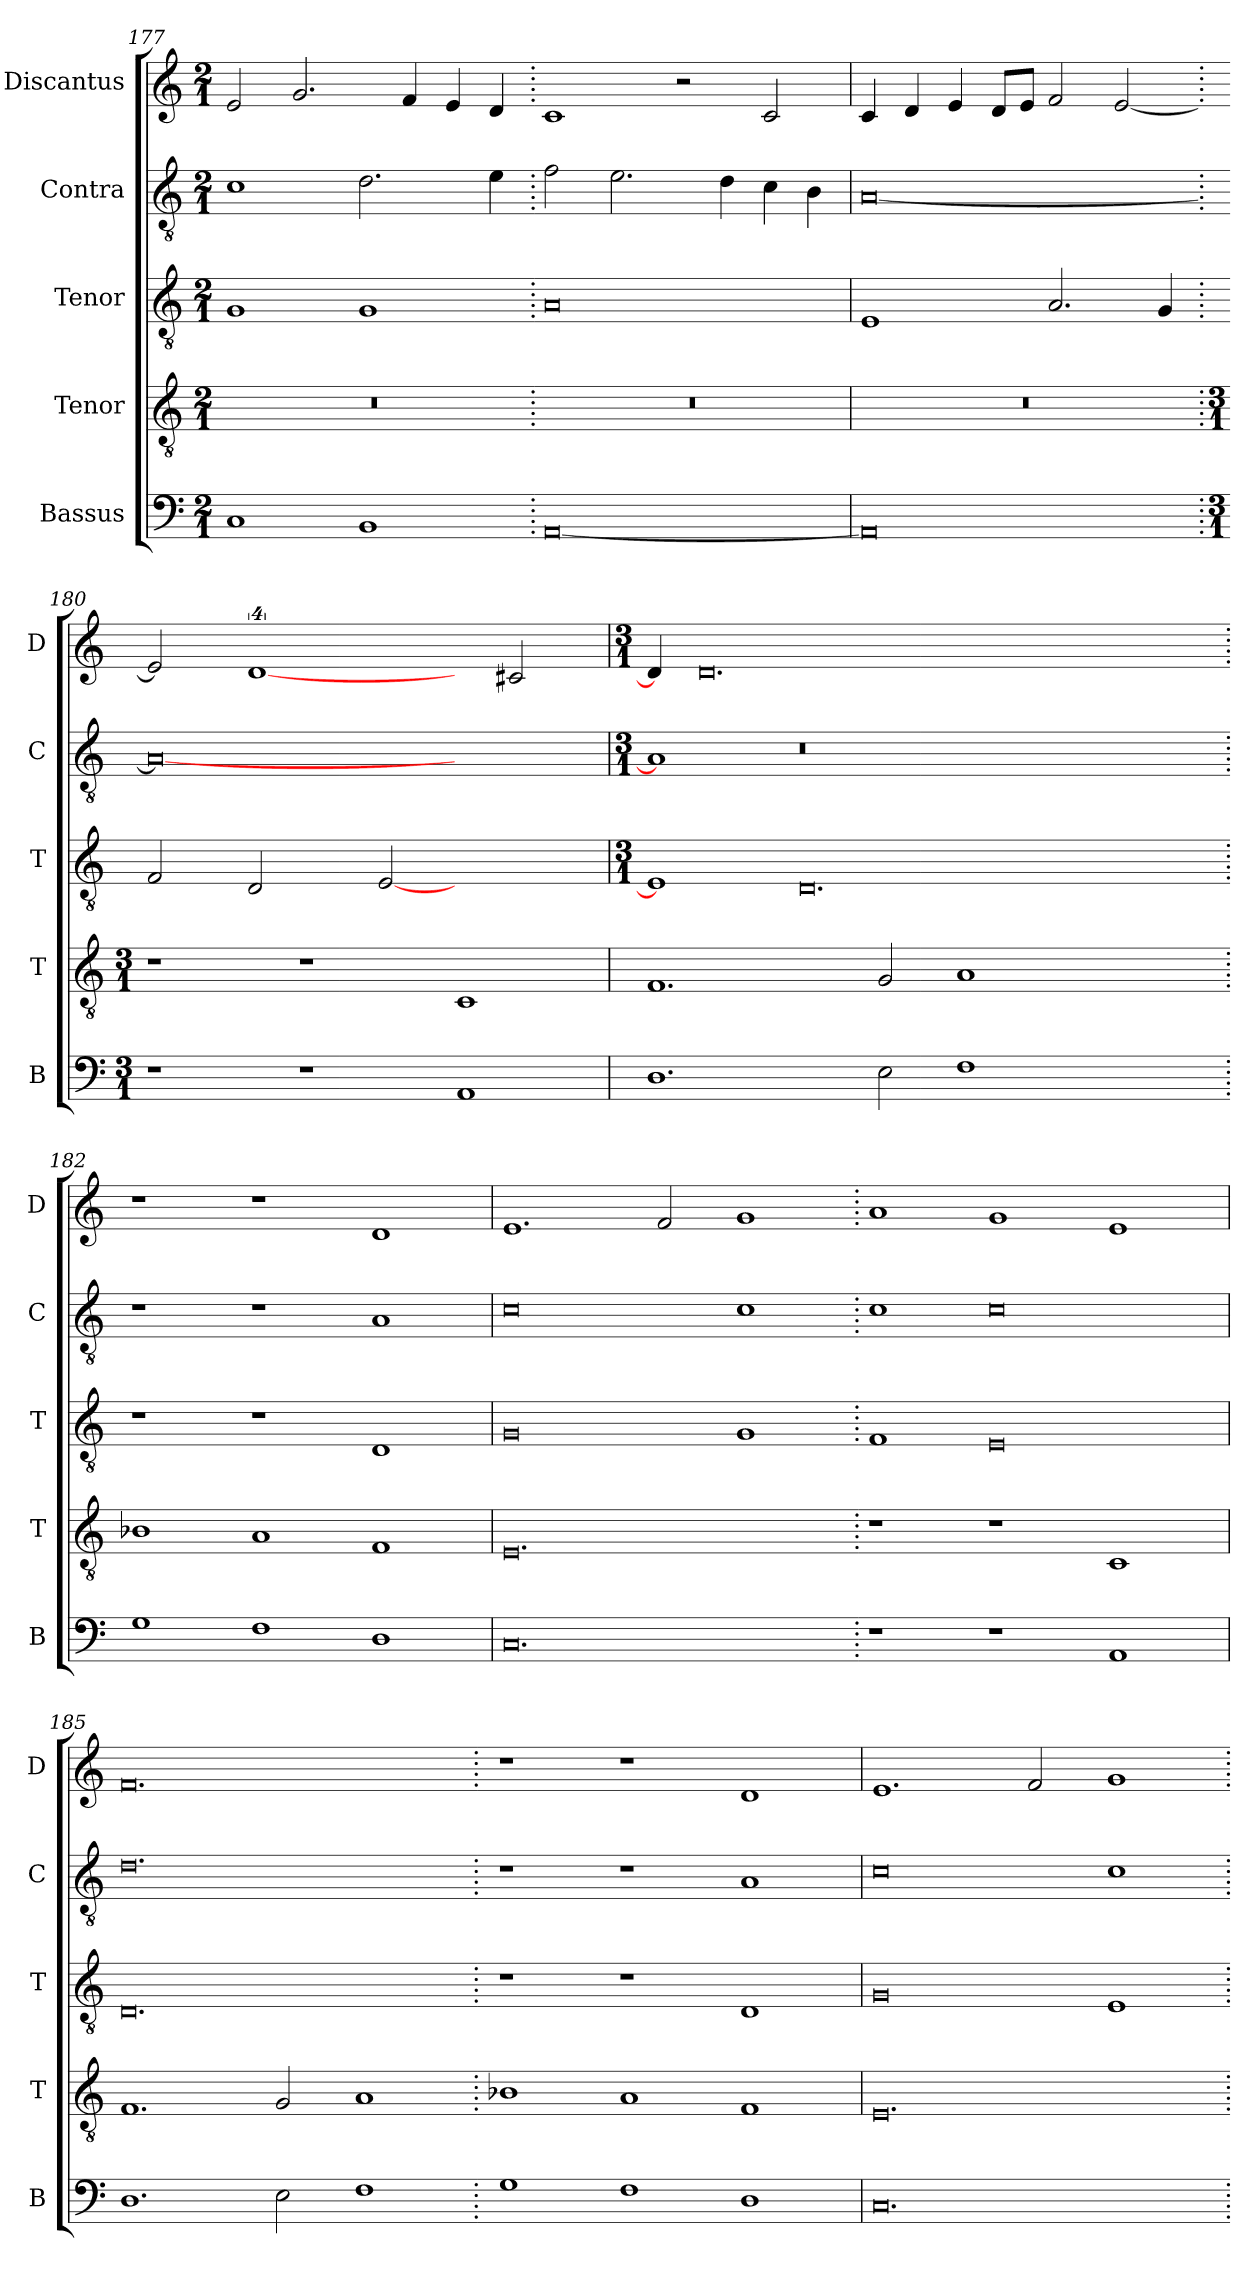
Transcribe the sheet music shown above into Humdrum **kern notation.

**kern	**kern	**kern	**kern	**kern
*part5	*part4	*part3	*part2	*part1
*staff5	*staff4	*staff3	*staff2	*staff1
*I"Bassus	*I"Tenor	*I"Tenor	*I"Contra	*I"Discantus
*I'B	*I'T	*I'T	*I'C	*I'D
*clefF4	*clefGv2	*clefGv2	*clefGv2	*clefG2
*k[]	*k[]	*k[]	*k[]	*k[]
*M2/1	*M2/1	*M2/1	*M2/1	*M2/1
=177	=177	=177	=177	=177
1C	0r	1G	1c	2e/
.	.	.	.	2.g/
1BB	.	1G	2.d\	.
.	.	.	.	4f/
.	.	.	.	4e/
.	.	.	4e\	4d/
=178.	=178.	=178.	=178.	=178.
[0AA	0r	0A	2f\	1c
.	.	.	2.e\	.
.	.	.	.	2r
.	.	.	4d\	.
.	.	.	4c\	2c/
.	.	.	4B\	.
=179	=179	=179	=179	=179
0AA]	0r	1E	[0A	4c/
.	.	.	.	4d/
.	.	.	.	4e/
.	.	.	.	8d/L
.	.	.	.	8e/J
.	.	2.A/	.	2f/
.	.	.	.	[2e/
.	.	4G/	.	.
=180.	=180.	=180.	=180.	=180.
*M3/1	*M3/1	*	*	*
!	!	!LO:N:vis=2	!	!LO:N:vis=2
1r	1r	2.F/	0A_	2.e/]
!	!	!LO:N:vis=2	!	!
.	.	2.D/	.	[4%5d
1r	1r	.	.	.
.	.	[2E	.	.
1AA	1C	1ryy	1ryy	4ryy
!	!	!	!	!LO:N:vis=2
.	.	.	.	2.c#X/
=181	=181	=181	=181	=181
*	*	*M3/1	*M3/1	*M3/1
1.D	1.F	1E]	1A]	4d]
.	.	.	.	0.d
.	.	0.D	0.r	.
2E\	2G/	.	.	.
1F	1A	.	.	.
1ryy	1ryy	.	.	.
.	.	.	.	2.ryy
=182.	=182.	=182.	=182.	=182.
1G	1B-X	1r	1r	1r
1F	1A	1r	1r	1r
1D	1F	1D	1A	1d
=183	=183	=183	=183	=183
0.C	0.E	0G	0c	1.e
.	.	.	.	2f/
.	.	1G	1c	1g
=184.	=184.	=184.	=184.	=184.
1r	1r	1F	1c	1a
1r	1r	0E	0c	1g
1AA	1C	.	.	1e
=185	=185	=185	=185	=185
1.D	1.F	0.D	0.d	0.f
2E\	2G/	.	.	.
1F	1A	.	.	.
=186.	=186.	=186.	=186.	=186.
1G	1B-X	1r	1r	1r
1F	1A	1r	1r	1r
1D	1F	1D	1A	1d
=187	=187	=187	=187	=187
0.C	0.E	0G	0c	1.e
.	.	.	.	2f/
.	.	1E	1c	1g
=.	=.	=.	=.	=.
*-	*-	*-	*-	*-
